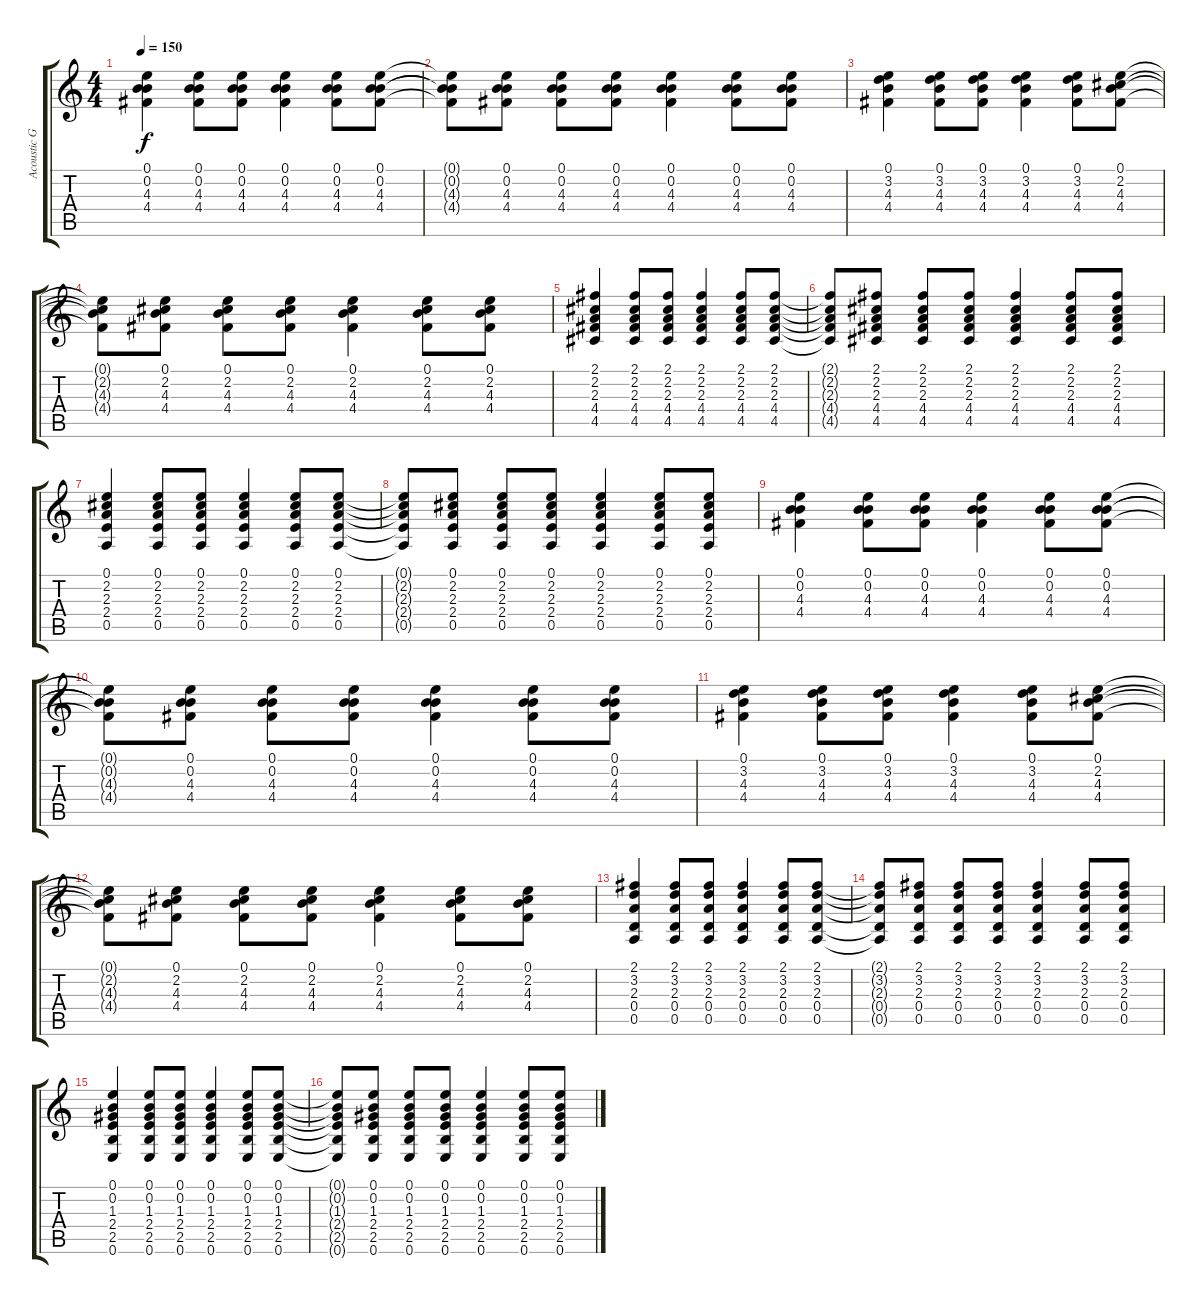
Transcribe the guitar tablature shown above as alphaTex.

\track ("Acoustic Guitar (Standard)" "Acoustic G") {instrument acousticguitarsteel}
\staff {score tabs}
\tuning (E4 B3 G3 D3 A2 E2) {hide}
\ts (4 4)
\tempo 150
\clef g2
\ks c
(0.1 0.2 4.3 4.4).4{dy f} (0.1 0.2 4.3 4.4).8 (0.1 0.2 4.3 4.4).8 (0.1 0.2 4.3 4.4).4 (0.1 0.2 4.3 4.4).8 (0.1 0.2 4.3 4.4).8 |
(0.1{t} 0.2{t} 4.3{t} 4.4{t}).8 (0.1 0.2 4.3 4.4).8 (0.1 0.2 4.3 4.4).8 (0.1 0.2 4.3 4.4).8 (0.1 0.2 4.3 4.4).4 (0.1 0.2 4.3 4.4).8 (0.1 0.2 4.3 4.4).8 |
(0.1 3.2 4.3 4.4).4 (0.1 3.2 4.3 4.4).8 (0.1 3.2 4.3 4.4).8 (0.1 3.2 4.3 4.4).4 (0.1 3.2 4.3 4.4).8 (0.1 2.2 4.3 4.4).8 |
(0.1{t} 2.2{t} 4.3{t} 4.4{t}).8 (0.1 2.2 4.3 4.4).8 (0.1 2.2 4.3 4.4).8 (0.1 2.2 4.3 4.4).8 (0.1 2.2 4.3 4.4).4 (0.1 2.2 4.3 4.4).8 (0.1 2.2 4.3 4.4).8 |
(2.1 2.2 2.3 4.4 4.5).4 (2.1 2.2 2.3 4.4 4.5).8 (2.1 2.2 2.3 4.4 4.5).8 (2.1 2.2 2.3 4.4 4.5).4 (2.1 2.2 2.3 4.4 4.5).8 (2.1 2.2 2.3 4.4 4.5).8 |
(2.1{t} 2.2{t} 2.3{t} 4.4{t} 4.5{t}).8 (2.1 2.2 2.3 4.4 4.5).8 (2.1 2.2 2.3 4.4 4.5).8 (2.1 2.2 2.3 4.4 4.5).8 (2.1 2.2 2.3 4.4 4.5).4 (2.1 2.2 2.3 4.4 4.5).8 (2.1 2.2 2.3 4.4 4.5).8 |
(0.1 2.2 2.3 2.4 0.5).4 (0.1 2.2 2.3 2.4 0.5).8 (0.1 2.2 2.3 2.4 0.5).8 (0.1 2.2 2.3 2.4 0.5).4 (0.1 2.2 2.3 2.4 0.5).8 (0.1 2.2 2.3 2.4 0.5).8 |
(0.1{t} 2.2{t} 2.3{t} 2.4{t} 0.5{t}).8 (0.1 2.2 2.3 2.4 0.5).8 (0.1 2.2 2.3 2.4 0.5).8 (0.1 2.2 2.3 2.4 0.5).8 (0.1 2.2 2.3 2.4 0.5).4 (0.1 2.2 2.3 2.4 0.5).8 (0.1 2.2 2.3 2.4 0.5).8 |
(0.1 0.2 4.3 4.4).4 (0.1 0.2 4.3 4.4).8 (0.1 0.2 4.3 4.4).8 (0.1 0.2 4.3 4.4).4 (0.1 0.2 4.3 4.4).8 (0.1 0.2 4.3 4.4).8 |
(0.1{t} 0.2{t} 4.3{t} 4.4{t}).8 (0.1 0.2 4.3 4.4).8 (0.1 0.2 4.3 4.4).8 (0.1 0.2 4.3 4.4).8 (0.1 0.2 4.3 4.4).4 (0.1 0.2 4.3 4.4).8 (0.1 0.2 4.3 4.4).8 |
(0.1 3.2 4.3 4.4).4 (0.1 3.2 4.3 4.4).8 (0.1 3.2 4.3 4.4).8 (0.1 3.2 4.3 4.4).4 (0.1 3.2 4.3 4.4).8 (0.1 2.2 4.3 4.4).8 |
(0.1{t} 2.2{t} 4.3{t} 4.4{t}).8 (0.1 2.2 4.3 4.4).8 (0.1 2.2 4.3 4.4).8 (0.1 2.2 4.3 4.4).8 (0.1 2.2 4.3 4.4).4 (0.1 2.2 4.3 4.4).8 (0.1 2.2 4.3 4.4).8 |
(2.1 3.2 2.3 0.4 0.5).4 (2.1 3.2 2.3 0.4 0.5).8 (2.1 3.2 2.3 0.4 0.5).8 (2.1 3.2 2.3 0.4 0.5).4 (2.1 3.2 2.3 0.4 0.5).8 (2.1 3.2 2.3 0.4 0.5).8 |
(2.1{t} 3.2{t} 2.3{t} 0.4{t} 0.5{t}).8 (2.1 3.2 2.3 0.4 0.5).8 (2.1 3.2 2.3 0.4 0.5).8 (2.1 3.2 2.3 0.4 0.5).8 (2.1 3.2 2.3 0.4 0.5).4 (2.1 3.2 2.3 0.4 0.5).8 (2.1 3.2 2.3 0.4 0.5).8 |
(0.1 0.2 1.3 2.4 2.5 0.6).4 (0.1 0.2 1.3 2.4 2.5 0.6).8 (0.1 0.2 1.3 2.4 2.5 0.6).8 (0.1 0.2 1.3 2.4 2.5 0.6).4 (0.1 0.2 1.3 2.4 2.5 0.6).8 (0.1 0.2 1.3 2.4 2.5 0.6).8 |
(0.1{t} 0.2{t} 1.3{t} 2.4{t} 2.5{t} 0.6{t}).8 (0.1 0.2 1.3 2.4 2.5 0.6).8 (0.1 0.2 1.3 2.4 2.5 0.6).8 (0.1 0.2 1.3 2.4 2.5 0.6).8 (0.1 0.2 1.3 2.4 2.5 0.6).4 (0.1 0.2 1.3 2.4 2.5 0.6).8 (0.1 0.2 1.3 2.4 2.5 0.6).8
